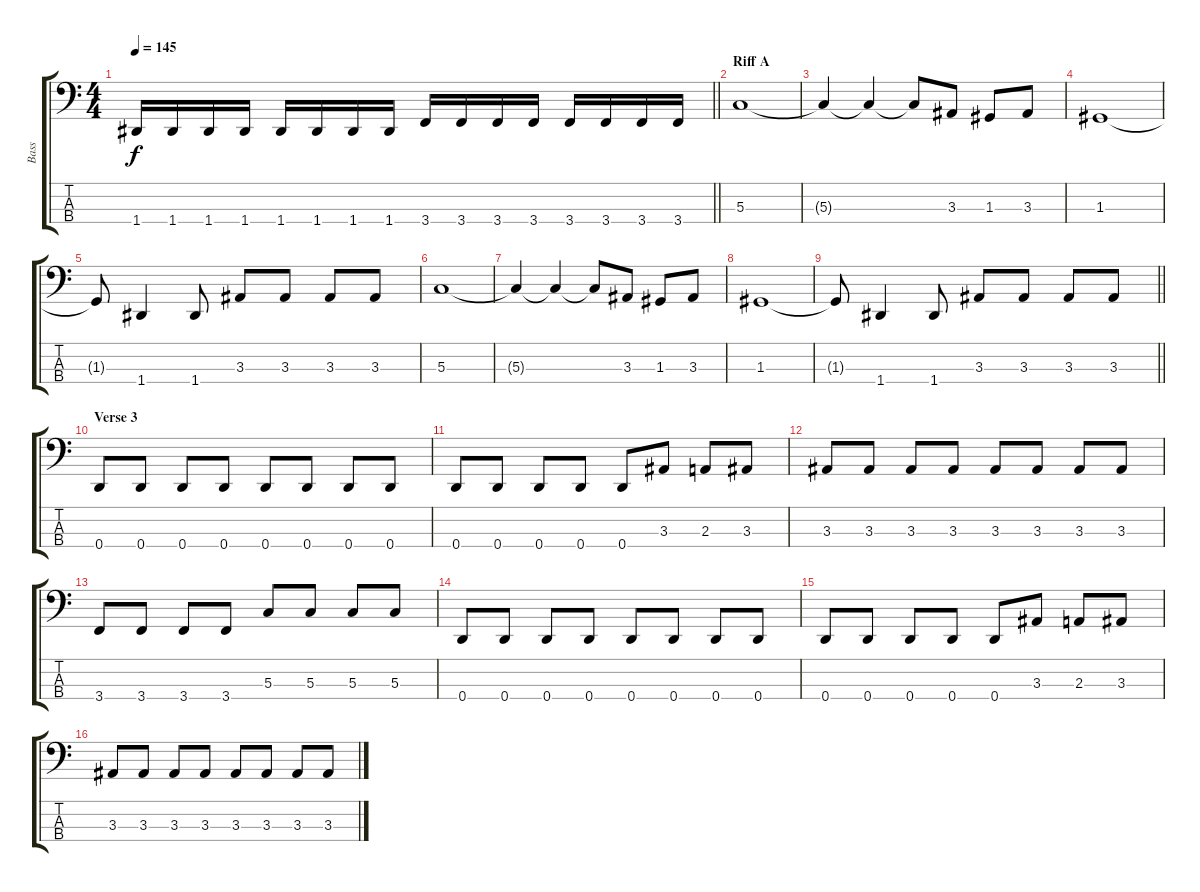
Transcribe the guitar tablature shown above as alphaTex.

\track ("Bass" "Bass") {instrument electricbasspick}
\staff {score tabs}
\tuning (F2 C2 G1 D1) {hide}
\ts (4 4)
\tempo 145
\clef f4
\barLineRight lightlight
\ks c
1.4.16{dy f} 1.4.16 1.4.16 1.4.16 1.4.16 1.4.16 1.4.16 1.4.16 3.4.16 3.4.16 3.4.16 3.4.16 3.4.16 3.4.16 3.4.16 3.4.16 |
\section ("" "Riff A")
5.3.1 |
5.3{t}.4 5.3{t}.4 5.3{t}.8 3.3.8 1.3.8 3.3.8 |
1.3.1 |
1.3{t}.8 1.4.4 1.4.8 3.3.8 3.3.8 3.3.8 3.3.8 |
5.3.1 |
5.3{t}.4 5.3{t}.4 5.3{t}.8 3.3.8 1.3.8 3.3.8 |
1.3.1 |
\barLineRight lightlight
1.3{t}.8 1.4.4 1.4.8 3.3.8 3.3.8 3.3.8 3.3.8 |
\section ("" "Verse 3")
0.4.8 0.4.8 0.4.8 0.4.8 0.4.8 0.4.8 0.4.8 0.4.8 |
0.4.8 0.4.8 0.4.8 0.4.8 0.4.8 3.3.8 2.3.8 3.3.8 |
3.3.8 3.3.8 3.3.8 3.3.8 3.3.8 3.3.8 3.3.8 3.3.8 |
3.4.8 3.4.8 3.4.8 3.4.8 5.3.8 5.3.8 5.3.8 5.3.8 |
0.4.8 0.4.8 0.4.8 0.4.8 0.4.8 0.4.8 0.4.8 0.4.8 |
0.4.8 0.4.8 0.4.8 0.4.8 0.4.8 3.3.8 2.3.8 3.3.8 |
3.3.8 3.3.8 3.3.8 3.3.8 3.3.8 3.3.8 3.3.8 3.3.8
